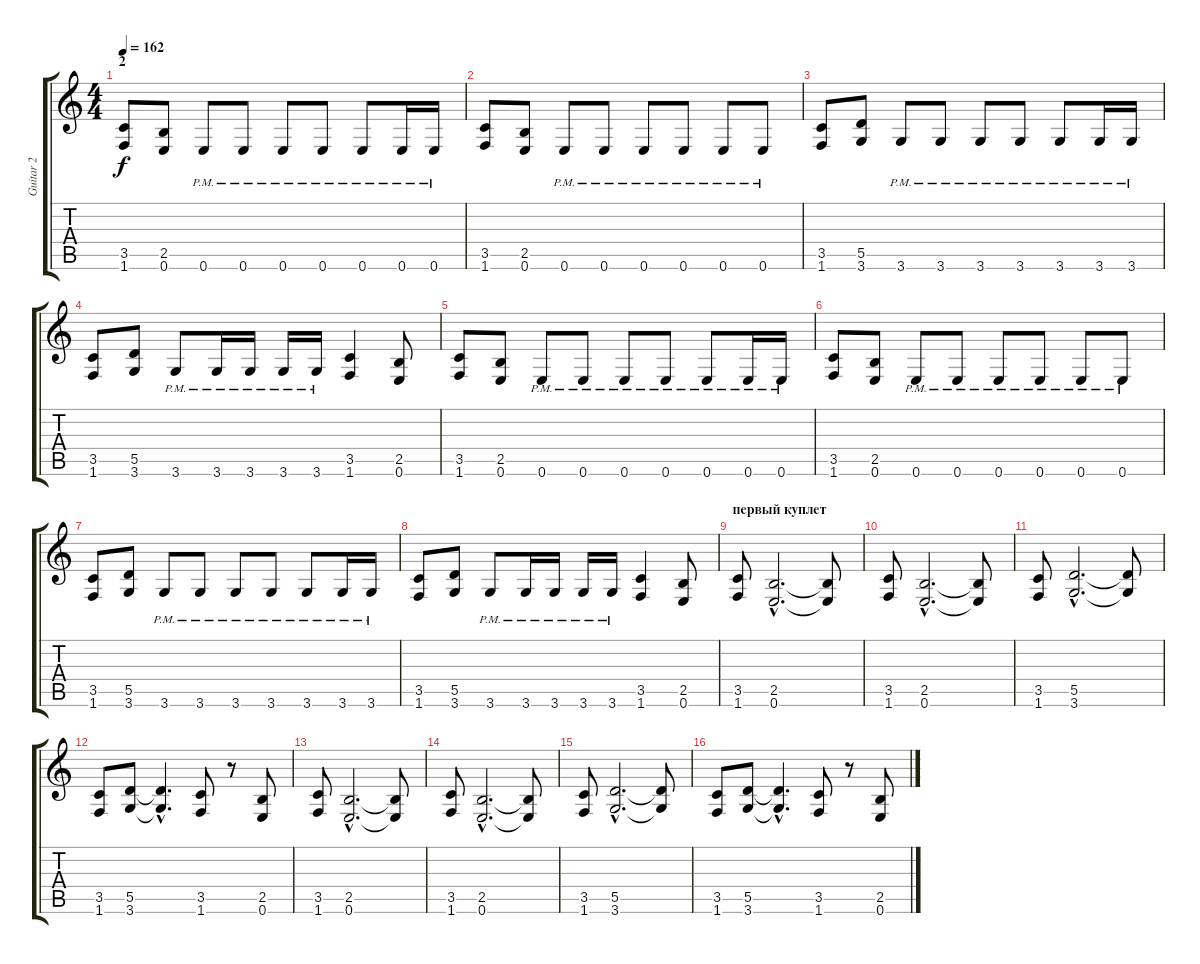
\track ("Guitar 2" "Guitar 2") {instrument distortionguitar}
\staff {score tabs}
\tuning (E4 B3 G3 D3 A2 E2) {hide}
\ts (4 4)
\section ("" "2")
\tempo 162
\clef g2
\ks c
(3.5 1.6).8{dy f} (2.5 0.6).8 0.6{pm}.8 0.6{pm}.8 0.6{pm}.8 0.6{pm}.8 0.6{pm}.8 0.6{pm}.16 0.6{pm}.16 |
(3.5 1.6).8 (2.5 0.6).8 0.6{pm}.8 0.6{pm}.8 0.6{pm}.8 0.6{pm}.8 0.6{pm}.8 0.6{pm}.8 |
(3.5 1.6).8 (5.5 3.6).8 3.6{pm}.8 3.6{pm}.8 3.6{pm}.8 3.6{pm}.8 3.6{pm}.8 3.6{pm}.16 3.6{pm}.16 |
(3.5 1.6).8 (5.5 3.6).8 3.6{pm}.8 3.6{pm}.16 3.6{pm}.16 3.6{pm}.16 3.6{pm}.16 (3.5 1.6).4 (2.5 0.6).8 |
(3.5 1.6).8 (2.5 0.6).8 0.6{pm}.8 0.6{pm}.8 0.6{pm}.8 0.6{pm}.8 0.6{pm}.8 0.6{pm}.16 0.6{pm}.16 |
(3.5 1.6).8 (2.5 0.6).8 0.6{pm}.8 0.6{pm}.8 0.6{pm}.8 0.6{pm}.8 0.6{pm}.8 0.6{pm}.8 |
(3.5 1.6).8 (5.5 3.6).8 3.6{pm}.8 3.6{pm}.8 3.6{pm}.8 3.6{pm}.8 3.6{pm}.8 3.6{pm}.16 3.6{pm}.16 |
(3.5 1.6).8 (5.5 3.6).8 3.6{pm}.8 3.6{pm}.16 3.6{pm}.16 3.6{pm}.16 3.6{pm}.16 (3.5 1.6).4 (2.5 0.6).8 |
\section ("" "первый куплет")
(3.5 1.6).8 (2.5{hac} 0.6{hac}).2{d} (2.5{t} 0.6{t}).8 |
(3.5 1.6).8 (2.5{hac} 0.6{hac}).2{d} (2.5{t} 0.6{t}).8 |
(3.5 1.6).8 (5.5{hac} 3.6{hac}).2{d} (5.5{t} 3.6{t}).8 |
(3.5 1.6).8 (5.5 3.6).8 (5.5{hac t} 3.6{hac t}).4{d} (3.5 1.6).8 r.8 (2.5 0.6).8 |
(3.5 1.6).8 (2.5{hac} 0.6{hac}).2{d} (2.5{t} 0.6{t}).8 |
(3.5 1.6).8 (2.5{hac} 0.6{hac}).2{d} (2.5{t} 0.6{t}).8 |
(3.5 1.6).8 (5.5{hac} 3.6{hac}).2{d} (5.5{t} 3.6{t}).8 |
(3.5 1.6).8 (5.5 3.6).8 (5.5{hac t} 3.6{hac t}).4{d} (3.5 1.6).8 r.8 (2.5 0.6).8
